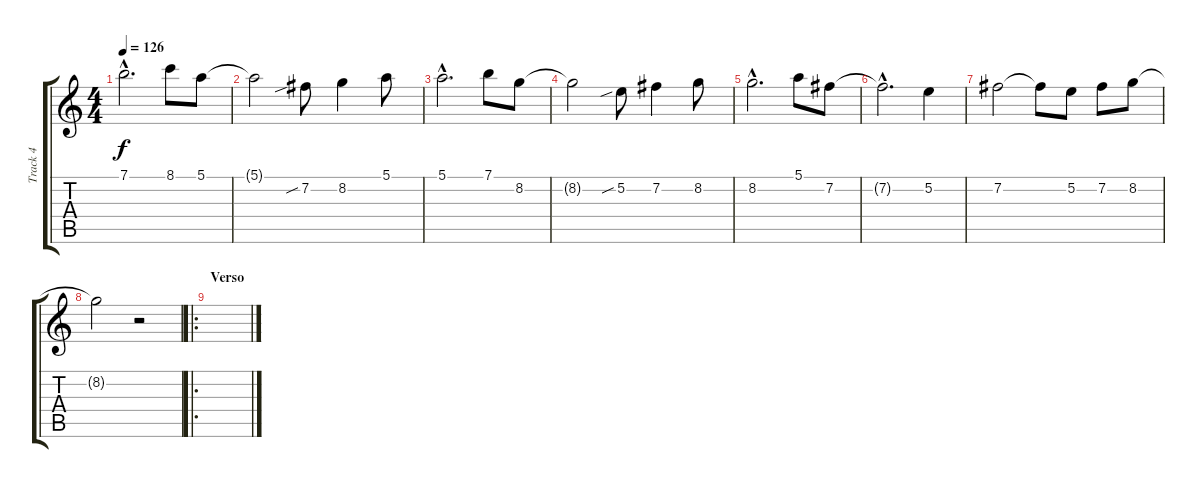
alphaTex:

\track ("Track 4" "Track 4") {instrument overdrivenguitar}
\staff {score tabs}
\tuning (E4 B3 G3 D3 A2 E2) {hide}
\ts (4 4)
\tempo 126
\clef g2
\ks c
7.1{hac}.2{d dy f} 8.1.8 5.1.8 |
5.1{t}.2 7.2{sib}.8 8.2.4 5.1.8 |
5.1{hac}.2{d} 7.1.8 8.2.8 |
8.2{t}.2 5.2{sib}.8 7.2.4 8.2.8 |
8.2{hac}.2{d} 5.1.8 7.2.8 |
7.2{hac t}.2{d} 5.2.4 |
7.2.2 7.2{t}.8 5.2.8 7.2.8 8.2.8 |
8.2{t}.2 r.2 |
\ro
\section ("" "Verso")
